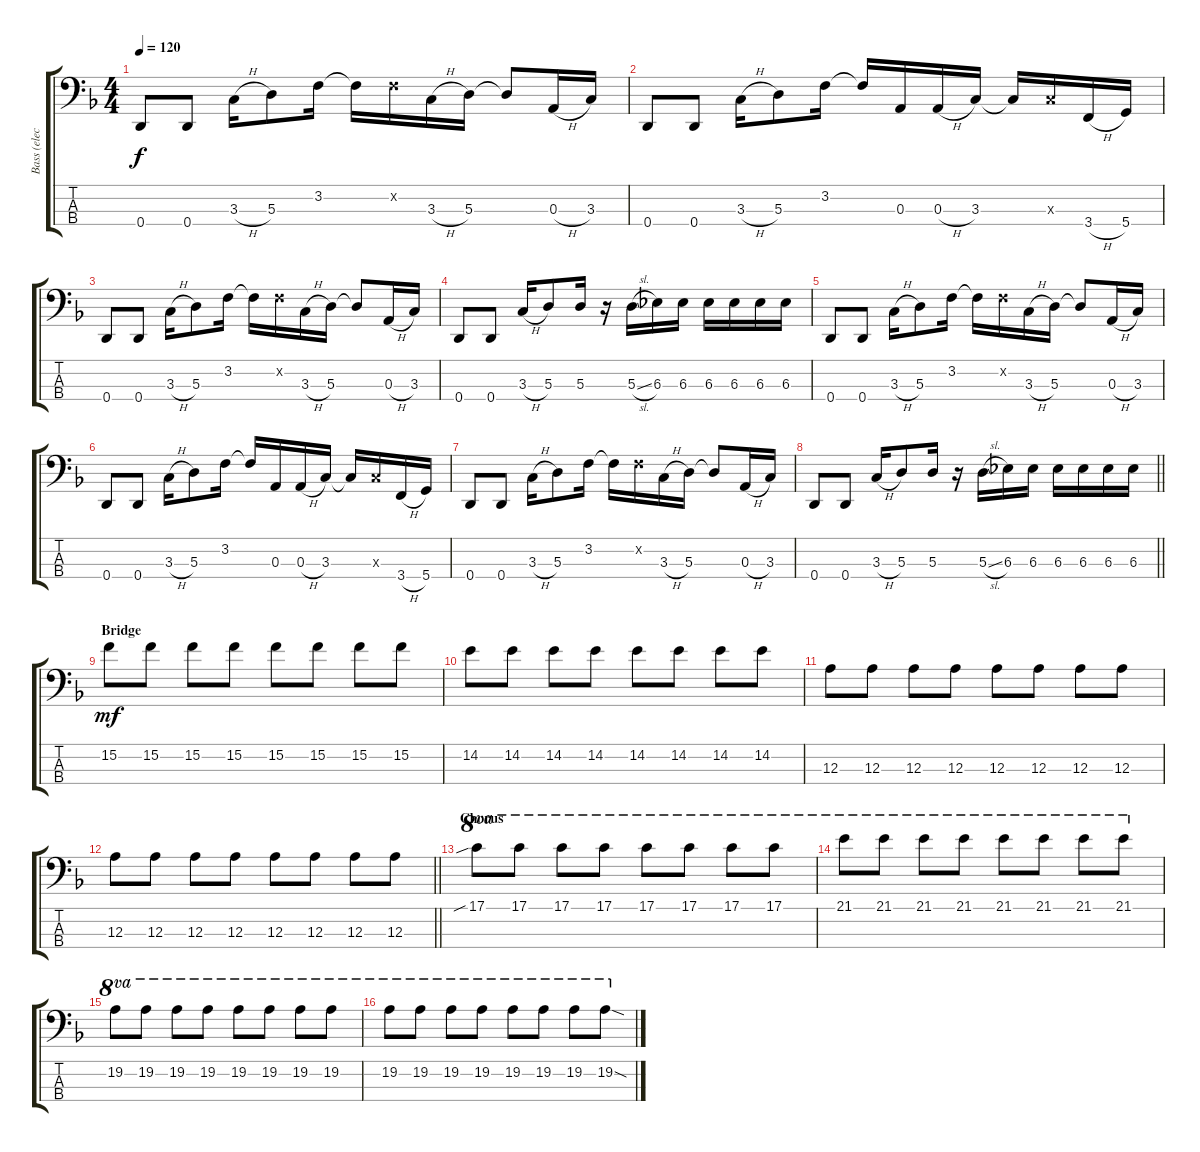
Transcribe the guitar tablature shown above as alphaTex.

\track ("Bass (elec.)" "Bass (elec") {instrument electricbassfinger}
\staff {score tabs}
\tuning (G2 D2 A1 D1) {hide}
\ts (4 4)
\tempo 120
\clef f4
\ks f
0.4.8{dy f} 0.4.8 3.3{h}.16 5.3.8 3.2.16 3.2{t}.16 3.2{x}.16 3.3{h}.16 5.3.16 5.3{t}.8 0.3{h}.16 3.3.16 |
0.4.8 0.4.8 3.3{h}.16 5.3.8 3.2.16 3.2{t}.16 0.3.16 0.3{h}.16 3.3.16 3.3{t}.16 3.3{x}.16 3.4{h}.16 5.4.16 |
0.4.8 0.4.8 3.3{h}.16 5.3.8 3.2.16 3.2{t}.16 3.2{x}.16 3.3{h}.16 5.3.16 5.3{t}.8 0.3{h}.16 3.3.16 |
0.4.8 0.4.8 3.3{h}.16 5.3.8 5.3.16 r.16 5.3{sl}.16 6.3.16 6.3.16 6.3.16 6.3.16 6.3.16 6.3.16 |
0.4.8 0.4.8 3.3{h}.16 5.3.8 3.2.16 3.2{t}.16 3.2{x}.16 3.3{h}.16 5.3.16 5.3{t}.8 0.3{h}.16 3.3.16 |
0.4.8 0.4.8 3.3{h}.16 5.3.8 3.2.16 3.2{t}.16 0.3.16 0.3{h}.16 3.3.16 3.3{t}.16 3.3{x}.16 3.4{h}.16 5.4.16 |
0.4.8 0.4.8 3.3{h}.16 5.3.8 3.2.16 3.2{t}.16 3.2{x}.16 3.3{h}.16 5.3.16 5.3{t}.8 0.3{h}.16 3.3.16 |
\barLineRight lightlight
0.4.8 0.4.8 3.3{h}.16 5.3.8 5.3.16 r.16 5.3{sl}.16 6.3.16 6.3.16 6.3.16 6.3.16 6.3.16 6.3.16 |
\section ("" "Bridge")
15.2.8{dy mf instrument electricbassfinger} 15.2.8 15.2.8 15.2.8 15.2.8 15.2.8 15.2.8 15.2.8 |
14.2.8 14.2.8 14.2.8 14.2.8 14.2.8 14.2.8 14.2.8 14.2.8 |
12.3.8 12.3.8 12.3.8 12.3.8 12.3.8 12.3.8 12.3.8 12.3.8 |
\barLineRight lightlight
12.3.8 12.3.8 12.3.8 12.3.8 12.3.8 12.3.8 12.3.8 12.3.8 |
\section ("" "Chorus")
17.1{sib}.8{ot 8va} 17.1.8{ot 8va} 17.1.8{ot 8va} 17.1.8{ot 8va} 17.1.8{ot 8va} 17.1.8{ot 8va} 17.1.8{ot 8va} 17.1.8{ot 8va} |
21.1.8{ot 8va} 21.1.8{ot 8va} 21.1.8{ot 8va} 21.1.8{ot 8va} 21.1.8{ot 8va} 21.1.8{ot 8va} 21.1.8{ot 8va} 21.1.8{ot 8va} |
19.2.8{ot 8va} 19.2.8{ot 8va} 19.2.8{ot 8va} 19.2.8{ot 8va} 19.2.8{ot 8va} 19.2.8{ot 8va} 19.2.8{ot 8va} 19.2.8{ot 8va} |
19.2.8{ot 8va} 19.2.8{ot 8va} 19.2.8{ot 8va} 19.2.8{ot 8va} 19.2.8{ot 8va} 19.2.8{ot 8va} 19.2.8{ot 8va} 19.2{sod}.8{ot 8va}
